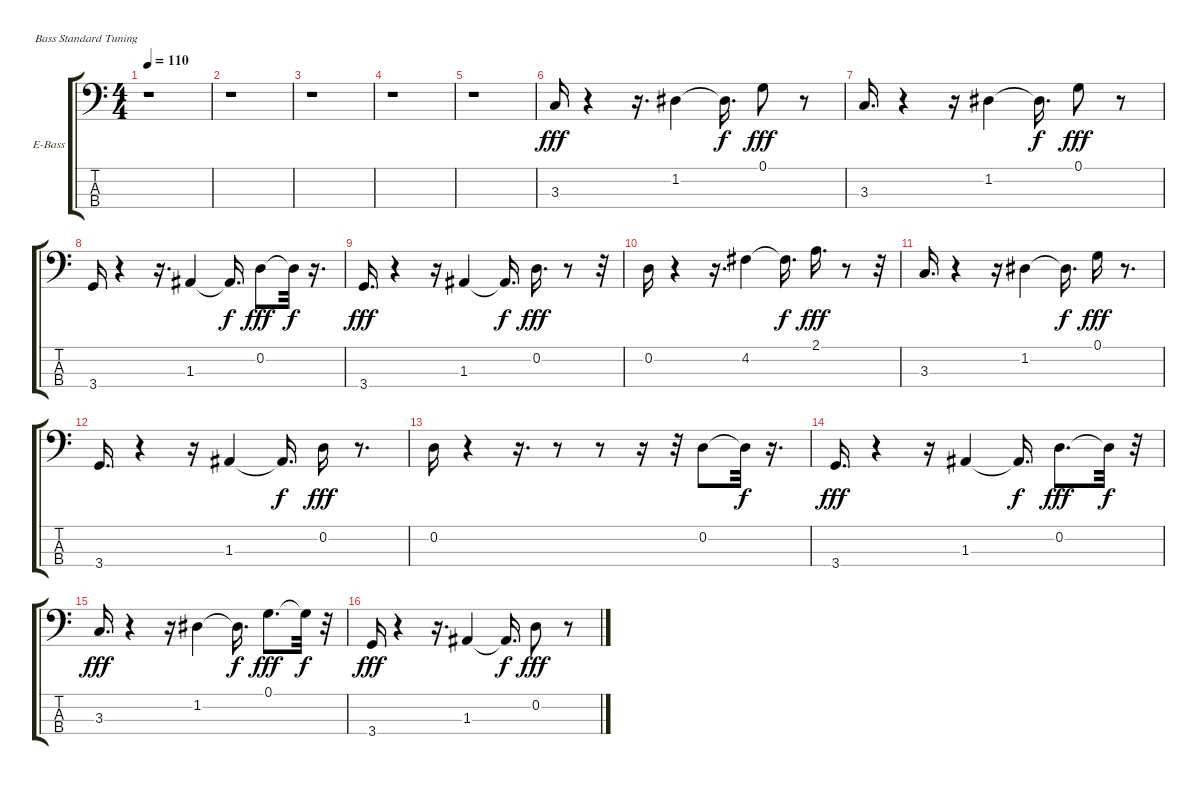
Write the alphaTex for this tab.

\defaultSystemsLayout 4
\bracketExtendMode groupsimilarinstruments
\firstSystemTrackNameOrientation horizontal
\otherSystemsTrackNameOrientation horizontal
\track ("Electric Bass" "E-Bass") {instrument electricbassfinger}
\staff {score tabs}
\tuning (G2 D2 A1 E1)
\ts (4 4)
\tempo 110
\clef f4
\scale
0.38796
\ks c
r.1{dy fff instrument electricbassfinger} |
\scale
0.204013 r.1 |
\scale
0.204013 r.1 |
\scale
0.204013 r.1 |
\scale
0.0792208 r.1 |
\scale
0.309091 3.3.16 r.4 r.16{d} 1.2.4 1.2{t}.16{d dy f} 0.1.8{dy fff} r.8 |
\scale
0.279221 3.3.16{d} r.4 r.16 1.2.4 1.2{t}.16{d dy f} 0.1.8{dy fff} r.8 |
\scale
0.332468 3.4.16 r.4 r.16{d} 1.3.4 1.3{t}.16{d dy f} 0.2.8{dy fff} 0.2{t}.32{dy f} r.16{d} |
\scale
0.252492 3.4.16{d dy fff} r.4 r.16 1.3.4 1.3{t}.16{d dy f} 0.2.16{d dy fff} r.8 r.32 |
\scale
0.27907 0.2.16 r.4 r.16{d} 4.2.4 4.2{t}.16{d dy f} 2.1.16{d dy fff} r.8 r.32 |
\scale
0.238095 3.3.16{d} r.4 r.16 1.2.4 1.2{t}.16{d dy f} 0.1.16{dy fff} r.8{d} |
\scale
0.230343 3.4.16{d} r.4 r.16 1.3.4 1.3{t}.16{d dy f} 0.2.16{dy fff} r.8{d} |
\scale
0.24197 0.2.16 r.4 r.16{d} r.8 r.8 r.16 r.32 0.2.8 0.2{t}.32{dy f} r.16{d} |
\scale
0.251606 3.4.16{d dy fff} r.4 r.16 1.3.4 1.3{t}.16{d dy f} 0.2.8{d dy fff} 0.2{t}.32{dy f} r.32 |
\scale
0.25803 3.3.16{d dy fff} r.4 r.16 1.2.4 1.2{t}.16{d dy f} 0.1.8{d dy fff} 0.1{t}.32{dy f} r.32 |
\scale
0.248394 3.4.16{dy fff} r.4 r.16{d} 1.3.4 1.3{t}.16{d dy f} 0.2.8{dy fff} r.8
